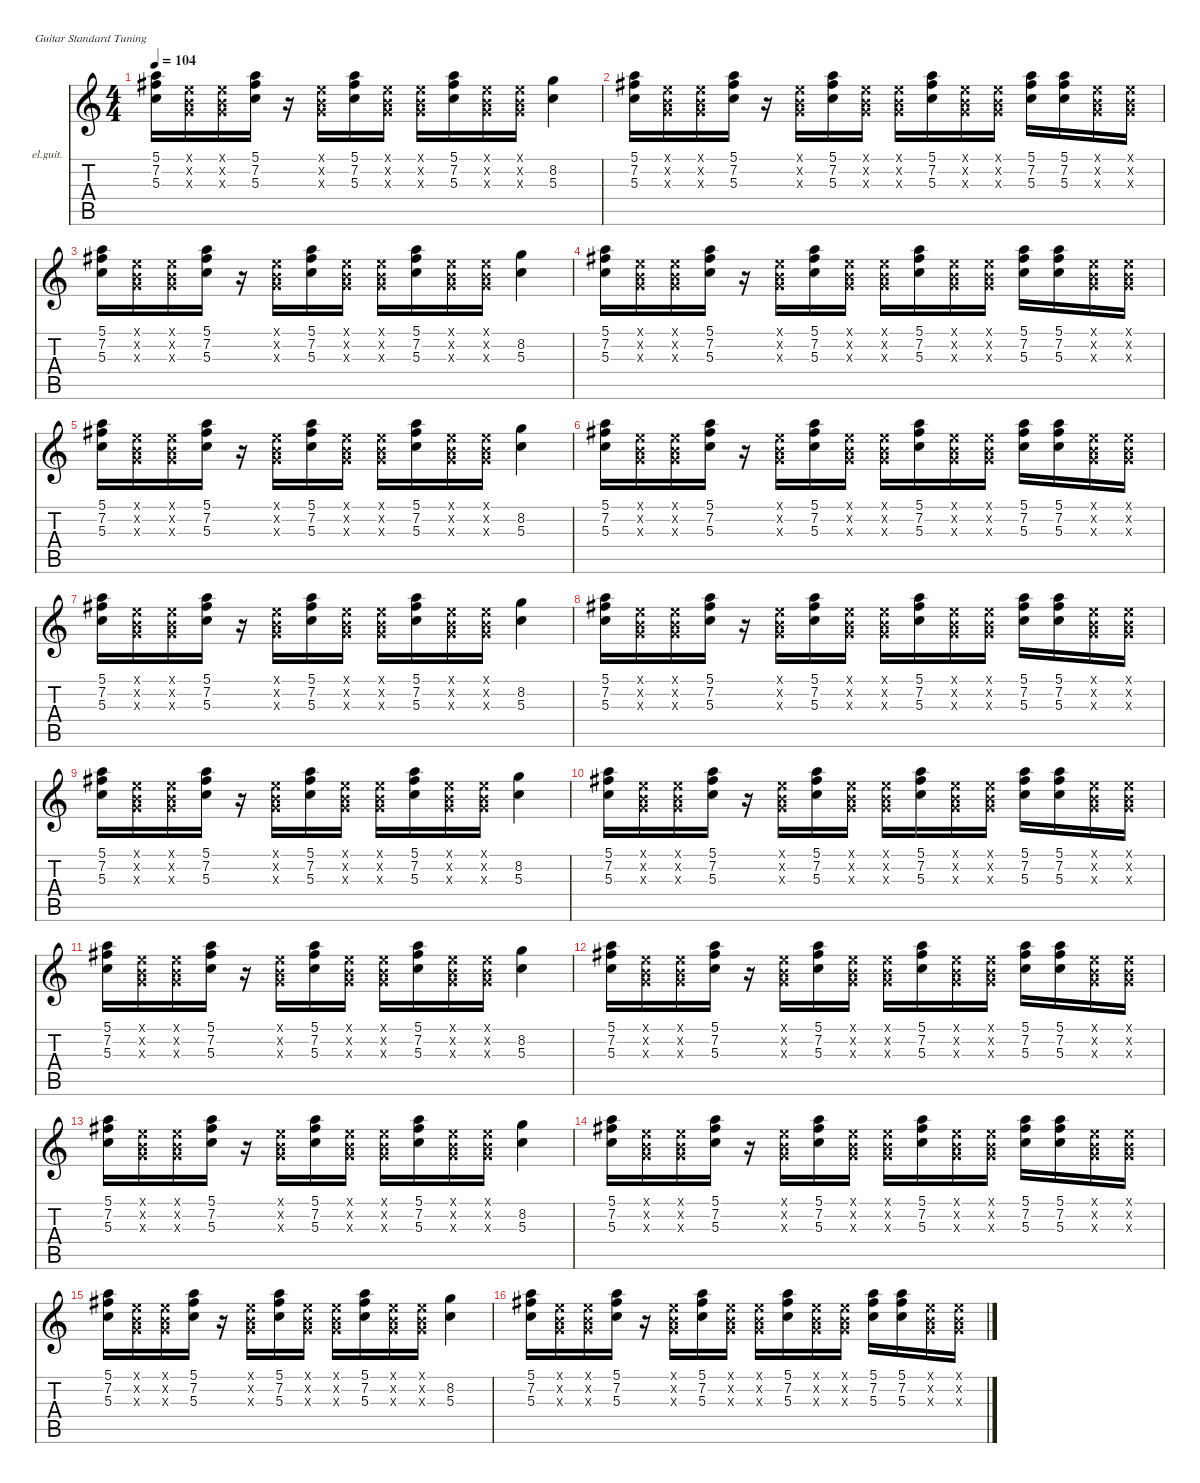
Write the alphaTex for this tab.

\defaultSystemsLayout 4
\hideDynamics
\bracketExtendMode nobrackets
\firstSystemTrackNameOrientation horizontal
\otherSystemsTrackNameOrientation horizontal
\track ("Guitar 4 (Clean Tone)" "el.guit.") {instrument electricguitarclean}
\staff {score tabs}
\tuning (E4 B3 G3 D3 A2 E2)
\ts (4 4)
\tempo 104
\clef g2
\ks c
(5.1 7.2{acc #} 5.3).16{dy f} (0.1{x} 0.2{x} 0.3{x}).16 (0.1{x} 0.2{x} 0.3{x}).16 (5.1 7.2{acc #} 5.3).16 r.16 (0.1{x} 0.2{x} 0.3{x}).16 (5.1 7.2{acc #} 5.3).16 (0.1{x} 0.2{x} 0.3{x}).16 (0.1{x} 0.2{x} 0.3{x}).16 (5.1 7.2{acc #} 5.3).16 (0.1{x} 0.2{x} 0.3{x}).16 (0.1{x} 0.2{x} 0.3{x}).16 (8.2 5.3).4 |
(5.1 7.2{acc #} 5.3).16 (0.1{x} 0.2{x} 0.3{x}).16 (0.1{x} 0.2{x} 0.3{x}).16 (5.1 7.2{acc #} 5.3).16 r.16 (0.1{x} 0.2{x} 0.3{x}).16 (5.1 7.2{acc #} 5.3).16 (0.1{x} 0.2{x} 0.3{x}).16 (0.1{x} 0.2{x} 0.3{x}).16 (5.1 7.2{acc #} 5.3).16 (0.1{x} 0.2{x} 0.3{x}).16 (0.1{x} 0.2{x} 0.3{x}).16 (5.1 7.2{acc #} 5.3).16 (5.1 7.2{acc #} 5.3).16 (0.1{x} 0.2{x} 0.3{x}).16 (0.1{x} 0.2{x} 0.3{x}).16 |
(5.1 7.2{acc #} 5.3).16 (0.1{x} 0.2{x} 0.3{x}).16 (0.1{x} 0.2{x} 0.3{x}).16 (5.1 7.2{acc #} 5.3).16 r.16 (0.1{x} 0.2{x} 0.3{x}).16 (5.1 7.2{acc #} 5.3).16 (0.1{x} 0.2{x} 0.3{x}).16 (0.1{x} 0.2{x} 0.3{x}).16 (5.1 7.2{acc #} 5.3).16 (0.1{x} 0.2{x} 0.3{x}).16 (0.1{x} 0.2{x} 0.3{x}).16 (8.2 5.3).4 |
(5.1 7.2{acc #} 5.3).16 (0.1{x} 0.2{x} 0.3{x}).16 (0.1{x} 0.2{x} 0.3{x}).16 (5.1 7.2{acc #} 5.3).16 r.16 (0.1{x} 0.2{x} 0.3{x}).16 (5.1 7.2{acc #} 5.3).16 (0.1{x} 0.2{x} 0.3{x}).16 (0.1{x} 0.2{x} 0.3{x}).16 (5.1 7.2{acc #} 5.3).16 (0.1{x} 0.2{x} 0.3{x}).16 (0.1{x} 0.2{x} 0.3{x}).16 (5.1 7.2{acc #} 5.3).16 (5.1 7.2{acc #} 5.3).16 (0.1{x} 0.2{x} 0.3{x}).16 (0.1{x} 0.2{x} 0.3{x}).16 |
(5.1 7.2{acc #} 5.3).16 (0.1{x} 0.2{x} 0.3{x}).16 (0.1{x} 0.2{x} 0.3{x}).16 (5.1 7.2{acc #} 5.3).16 r.16 (0.1{x} 0.2{x} 0.3{x}).16 (5.1 7.2{acc #} 5.3).16 (0.1{x} 0.2{x} 0.3{x}).16 (0.1{x} 0.2{x} 0.3{x}).16 (5.1 7.2{acc #} 5.3).16 (0.1{x} 0.2{x} 0.3{x}).16 (0.1{x} 0.2{x} 0.3{x}).16 (8.2 5.3).4 |
(5.1 7.2{acc #} 5.3).16 (0.1{x} 0.2{x} 0.3{x}).16 (0.1{x} 0.2{x} 0.3{x}).16 (5.1 7.2{acc #} 5.3).16 r.16 (0.1{x} 0.2{x} 0.3{x}).16 (5.1 7.2{acc #} 5.3).16 (0.1{x} 0.2{x} 0.3{x}).16 (0.1{x} 0.2{x} 0.3{x}).16 (5.1 7.2{acc #} 5.3).16 (0.1{x} 0.2{x} 0.3{x}).16 (0.1{x} 0.2{x} 0.3{x}).16 (5.1 7.2{acc #} 5.3).16 (5.1 7.2{acc #} 5.3).16 (0.1{x} 0.2{x} 0.3{x}).16 (0.1{x} 0.2{x} 0.3{x}).16 |
(5.1 7.2{acc #} 5.3).16 (0.1{x} 0.2{x} 0.3{x}).16 (0.1{x} 0.2{x} 0.3{x}).16 (5.1 7.2{acc #} 5.3).16 r.16 (0.1{x} 0.2{x} 0.3{x}).16 (5.1 7.2{acc #} 5.3).16 (0.1{x} 0.2{x} 0.3{x}).16 (0.1{x} 0.2{x} 0.3{x}).16 (5.1 7.2{acc #} 5.3).16 (0.1{x} 0.2{x} 0.3{x}).16 (0.1{x} 0.2{x} 0.3{x}).16 (8.2 5.3).4 |
(5.1 7.2{acc #} 5.3).16 (0.1{x} 0.2{x} 0.3{x}).16 (0.1{x} 0.2{x} 0.3{x}).16 (5.1 7.2{acc #} 5.3).16 r.16 (0.1{x} 0.2{x} 0.3{x}).16 (5.1 7.2{acc #} 5.3).16 (0.1{x} 0.2{x} 0.3{x}).16 (0.1{x} 0.2{x} 0.3{x}).16 (5.1 7.2{acc #} 5.3).16 (0.1{x} 0.2{x} 0.3{x}).16 (0.1{x} 0.2{x} 0.3{x}).16 (5.1 7.2{acc #} 5.3).16 (5.1 7.2{acc #} 5.3).16 (0.1{x} 0.2{x} 0.3{x}).16 (0.1{x} 0.2{x} 0.3{x}).16 |
(5.1 7.2{acc #} 5.3).16 (0.1{x} 0.2{x} 0.3{x}).16 (0.1{x} 0.2{x} 0.3{x}).16 (5.1 7.2{acc #} 5.3).16 r.16 (0.1{x} 0.2{x} 0.3{x}).16 (5.1 7.2{acc #} 5.3).16 (0.1{x} 0.2{x} 0.3{x}).16 (0.1{x} 0.2{x} 0.3{x}).16 (5.1 7.2{acc #} 5.3).16 (0.1{x} 0.2{x} 0.3{x}).16 (0.1{x} 0.2{x} 0.3{x}).16 (8.2 5.3).4 |
(5.1 7.2{acc #} 5.3).16 (0.1{x} 0.2{x} 0.3{x}).16 (0.1{x} 0.2{x} 0.3{x}).16 (5.1 7.2{acc #} 5.3).16 r.16 (0.1{x} 0.2{x} 0.3{x}).16 (5.1 7.2{acc #} 5.3).16 (0.1{x} 0.2{x} 0.3{x}).16 (0.1{x} 0.2{x} 0.3{x}).16 (5.1 7.2{acc #} 5.3).16 (0.1{x} 0.2{x} 0.3{x}).16 (0.1{x} 0.2{x} 0.3{x}).16 (5.1 7.2{acc #} 5.3).16 (5.1 7.2{acc #} 5.3).16 (0.1{x} 0.2{x} 0.3{x}).16 (0.1{x} 0.2{x} 0.3{x}).16 |
(5.1 7.2{acc #} 5.3).16 (0.1{x} 0.2{x} 0.3{x}).16 (0.1{x} 0.2{x} 0.3{x}).16 (5.1 7.2{acc #} 5.3).16 r.16 (0.1{x} 0.2{x} 0.3{x}).16 (5.1 7.2{acc #} 5.3).16 (0.1{x} 0.2{x} 0.3{x}).16 (0.1{x} 0.2{x} 0.3{x}).16 (5.1 7.2{acc #} 5.3).16 (0.1{x} 0.2{x} 0.3{x}).16 (0.1{x} 0.2{x} 0.3{x}).16 (8.2 5.3).4 |
(5.1 7.2{acc #} 5.3).16 (0.1{x} 0.2{x} 0.3{x}).16 (0.1{x} 0.2{x} 0.3{x}).16 (5.1 7.2{acc #} 5.3).16 r.16 (0.1{x} 0.2{x} 0.3{x}).16 (5.1 7.2{acc #} 5.3).16 (0.1{x} 0.2{x} 0.3{x}).16 (0.1{x} 0.2{x} 0.3{x}).16 (5.1 7.2{acc #} 5.3).16 (0.1{x} 0.2{x} 0.3{x}).16 (0.1{x} 0.2{x} 0.3{x}).16 (5.1 7.2{acc #} 5.3).16 (5.1 7.2{acc #} 5.3).16 (0.1{x} 0.2{x} 0.3{x}).16 (0.1{x} 0.2{x} 0.3{x}).16 |
(5.1 7.2{acc #} 5.3).16 (0.1{x} 0.2{x} 0.3{x}).16 (0.1{x} 0.2{x} 0.3{x}).16 (5.1 7.2{acc #} 5.3).16 r.16 (0.1{x} 0.2{x} 0.3{x}).16 (5.1 7.2{acc #} 5.3).16 (0.1{x} 0.2{x} 0.3{x}).16 (0.1{x} 0.2{x} 0.3{x}).16 (5.1 7.2{acc #} 5.3).16 (0.1{x} 0.2{x} 0.3{x}).16 (0.1{x} 0.2{x} 0.3{x}).16 (8.2 5.3).4 |
(5.1 7.2{acc #} 5.3).16 (0.1{x} 0.2{x} 0.3{x}).16 (0.1{x} 0.2{x} 0.3{x}).16 (5.1 7.2{acc #} 5.3).16 r.16 (0.1{x} 0.2{x} 0.3{x}).16 (5.1 7.2{acc #} 5.3).16 (0.1{x} 0.2{x} 0.3{x}).16 (0.1{x} 0.2{x} 0.3{x}).16 (5.1 7.2{acc #} 5.3).16 (0.1{x} 0.2{x} 0.3{x}).16 (0.1{x} 0.2{x} 0.3{x}).16 (5.1 7.2{acc #} 5.3).16 (5.1 7.2{acc #} 5.3).16 (0.1{x} 0.2{x} 0.3{x}).16 (0.1{x} 0.2{x} 0.3{x}).16 |
(5.1 7.2{acc #} 5.3).16 (0.1{x} 0.2{x} 0.3{x}).16 (0.1{x} 0.2{x} 0.3{x}).16 (5.1 7.2{acc #} 5.3).16 r.16 (0.1{x} 0.2{x} 0.3{x}).16 (5.1 7.2{acc #} 5.3).16 (0.1{x} 0.2{x} 0.3{x}).16 (0.1{x} 0.2{x} 0.3{x}).16 (5.1 7.2{acc #} 5.3).16 (0.1{x} 0.2{x} 0.3{x}).16 (0.1{x} 0.2{x} 0.3{x}).16 (8.2 5.3).4 |
(5.1 7.2{acc #} 5.3).16 (0.1{x} 0.2{x} 0.3{x}).16 (0.1{x} 0.2{x} 0.3{x}).16 (5.1 7.2{acc #} 5.3).16 r.16 (0.1{x} 0.2{x} 0.3{x}).16 (5.1 7.2{acc #} 5.3).16 (0.1{x} 0.2{x} 0.3{x}).16 (0.1{x} 0.2{x} 0.3{x}).16 (5.1 7.2{acc #} 5.3).16 (0.1{x} 0.2{x} 0.3{x}).16 (0.1{x} 0.2{x} 0.3{x}).16 (5.1 7.2{acc #} 5.3).16 (5.1 7.2{acc #} 5.3).16 (0.1{x} 0.2{x} 0.3{x}).16 (0.1{x} 0.2{x} 0.3{x}).16
